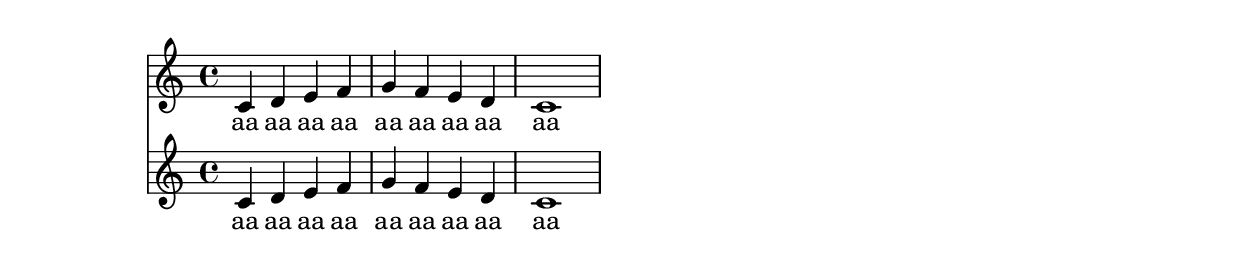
%% Do not edit this file; it is automatically
%% generated from LSR http://lsr.dsi.unimi.it
%% This file is in the public domain.
\version "2.13.10"

\header {
  lsrtags = "text, vocal-music, spacing"

%% Translation of GIT committish: b2d4318d6c53df8469dfa4da09b27c15a374d0ca
  texidoces = "
Este fragmento de código muestra cómo situar la línea de base de la
letra más cerca del pentagrama.

"
  doctitlees = "Ajuste del especiado vertical de la letra"

%% Translation of GIT committish: 499a511d4166feaada31114e097f86b5e0c56421
  texidocfr = "
Cet extrait illustre la manière de rapprocher la ligne de paroles
de la portée.

"
  doctitlefr = "Ajustement de l'espacement vertical des paroles"


  texidoc = "
This snippet shows how to bring the lyrics line closer to the staff.

"
  doctitle = "Adjusting lyrics vertical spacing"
} % begin verbatim

% Default layout:
<<
  \new Staff \new Voice = melody \relative c' {
    c4 d e f
    g4 f e d
    c1
  }
  \new Lyrics \lyricsto melody { aa aa aa aa aa aa aa aa aa }

% Reducing the minimum space below the staff and above the lyrics:
  \new Staff \with {
    \override VerticalAxisGroup #'minimum-Y-extent = #'(-1 . 4)
  }
  \new Voice = melody \relative c' {
    c4 d e f
    g4 f e d
    c1
  }
  \new Lyrics \with {
    \override VerticalAxisGroup #'minimum-Y-extent = #'(-1.2 . 1)
  }
  \lyricsto melody { aa aa aa aa aa aa aa aa aa }
>>

